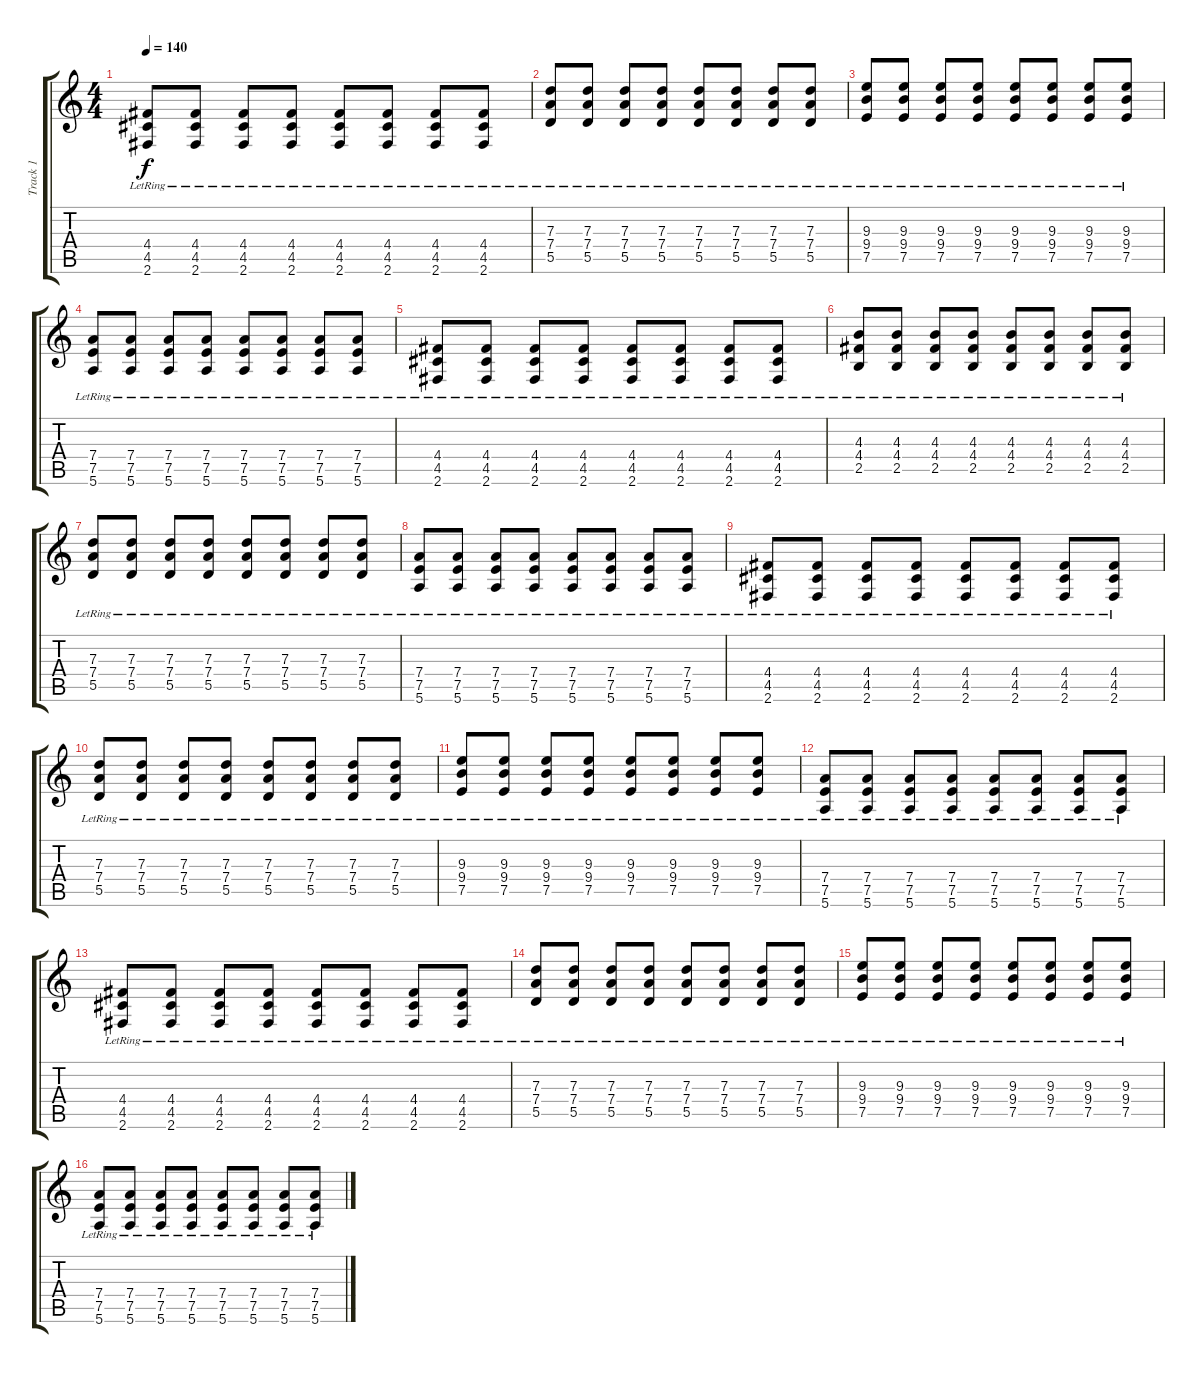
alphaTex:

\track ("Track 1" "Track 1") {instrument acousticguitarnylon}
\staff {score tabs}
\tuning (E4 B3 G3 D3 A2 E2) {hide}
\ts (4 4)
\tempo 140
\clef g2
\ks c
(4.4{lr} 4.5{lr} 2.6{lr}).8{dy f} (4.4{lr} 4.5{lr} 2.6{lr}).8 (4.4{lr} 4.5{lr} 2.6{lr}).8 (4.4{lr} 4.5{lr} 2.6{lr}).8 (4.4{lr} 4.5{lr} 2.6{lr}).8 (4.4{lr} 4.5{lr} 2.6{lr}).8 (4.4{lr} 4.5{lr} 2.6{lr}).8 (4.4{lr} 4.5{lr} 2.6{lr}).8 |
(7.3{lr} 7.4{lr} 5.5{lr}).8 (7.3{lr} 7.4{lr} 5.5{lr}).8 (7.3{lr} 7.4{lr} 5.5{lr}).8 (7.3{lr} 7.4{lr} 5.5{lr}).8 (7.3{lr} 7.4{lr} 5.5{lr}).8 (7.3{lr} 7.4{lr} 5.5{lr}).8 (7.3{lr} 7.4{lr} 5.5{lr}).8 (7.3{lr} 7.4{lr} 5.5{lr}).8 |
(9.3{lr} 9.4{lr} 7.5{lr}).8 (9.3{lr} 9.4{lr} 7.5{lr}).8 (9.3{lr} 9.4{lr} 7.5{lr}).8 (9.3{lr} 9.4{lr} 7.5{lr}).8 (9.3{lr} 9.4{lr} 7.5{lr}).8 (9.3{lr} 9.4{lr} 7.5{lr}).8 (9.3{lr} 9.4{lr} 7.5{lr}).8 (9.3{lr} 9.4{lr} 7.5{lr}).8 |
(7.4{lr} 7.5{lr} 5.6{lr}).8 (7.4{lr} 7.5{lr} 5.6{lr}).8 (7.4{lr} 7.5{lr} 5.6{lr}).8 (7.4{lr} 7.5{lr} 5.6{lr}).8 (7.4{lr} 7.5{lr} 5.6{lr}).8 (7.4{lr} 7.5{lr} 5.6{lr}).8 (7.4{lr} 7.5{lr} 5.6{lr}).8 (7.4{lr} 7.5{lr} 5.6{lr}).8 |
(4.4{lr} 4.5{lr} 2.6{lr}).8 (4.4{lr} 4.5{lr} 2.6{lr}).8 (4.4{lr} 4.5{lr} 2.6{lr}).8 (4.4{lr} 4.5{lr} 2.6{lr}).8 (4.4{lr} 4.5{lr} 2.6{lr}).8 (4.4{lr} 4.5{lr} 2.6{lr}).8 (4.4{lr} 4.5{lr} 2.6{lr}).8 (4.4{lr} 4.5{lr} 2.6{lr}).8 |
(4.3{lr} 4.4{lr} 2.5{lr}).8 (4.3{lr} 4.4{lr} 2.5{lr}).8 (4.3{lr} 4.4{lr} 2.5{lr}).8 (4.3{lr} 4.4{lr} 2.5{lr}).8 (4.3{lr} 4.4{lr} 2.5{lr}).8 (4.3{lr} 4.4{lr} 2.5{lr}).8 (4.3{lr} 4.4{lr} 2.5{lr}).8 (4.3{lr} 4.4{lr} 2.5{lr}).8 |
(7.3{lr} 7.4{lr} 5.5{lr}).8 (7.3{lr} 7.4{lr} 5.5{lr}).8 (7.3{lr} 7.4{lr} 5.5{lr}).8 (7.3{lr} 7.4{lr} 5.5{lr}).8 (7.3{lr} 7.4{lr} 5.5{lr}).8 (7.3{lr} 7.4{lr} 5.5{lr}).8 (7.3{lr} 7.4{lr} 5.5{lr}).8 (7.3{lr} 7.4{lr} 5.5{lr}).8 |
(7.4{lr} 7.5{lr} 5.6{lr}).8 (7.4{lr} 7.5{lr} 5.6{lr}).8 (7.4{lr} 7.5{lr} 5.6{lr}).8 (7.4{lr} 7.5{lr} 5.6{lr}).8 (7.4{lr} 7.5{lr} 5.6{lr}).8 (7.4{lr} 7.5{lr} 5.6{lr}).8 (7.4{lr} 7.5{lr} 5.6{lr}).8 (7.4{lr} 7.5{lr} 5.6{lr}).8 |
(4.4{lr} 4.5{lr} 2.6{lr}).8 (4.4{lr} 4.5{lr} 2.6{lr}).8 (4.4{lr} 4.5{lr} 2.6{lr}).8 (4.4{lr} 4.5{lr} 2.6{lr}).8 (4.4{lr} 4.5{lr} 2.6{lr}).8 (4.4{lr} 4.5{lr} 2.6{lr}).8 (4.4{lr} 4.5{lr} 2.6{lr}).8 (4.4{lr} 4.5{lr} 2.6{lr}).8 |
(7.3{lr} 7.4{lr} 5.5{lr}).8 (7.3{lr} 7.4{lr} 5.5{lr}).8 (7.3{lr} 7.4{lr} 5.5{lr}).8 (7.3{lr} 7.4{lr} 5.5{lr}).8 (7.3{lr} 7.4{lr} 5.5{lr}).8 (7.3{lr} 7.4{lr} 5.5{lr}).8 (7.3{lr} 7.4{lr} 5.5{lr}).8 (7.3{lr} 7.4{lr} 5.5{lr}).8 |
(9.3{lr} 9.4{lr} 7.5{lr}).8 (9.3{lr} 9.4{lr} 7.5{lr}).8 (9.3{lr} 9.4{lr} 7.5{lr}).8 (9.3{lr} 9.4{lr} 7.5{lr}).8 (9.3{lr} 9.4{lr} 7.5{lr}).8 (9.3{lr} 9.4{lr} 7.5{lr}).8 (9.3{lr} 9.4{lr} 7.5{lr}).8 (9.3{lr} 9.4{lr} 7.5{lr}).8 |
(7.4{lr} 7.5{lr} 5.6{lr}).8 (7.4{lr} 7.5{lr} 5.6{lr}).8 (7.4{lr} 7.5{lr} 5.6{lr}).8 (7.4{lr} 7.5{lr} 5.6{lr}).8 (7.4{lr} 7.5{lr} 5.6{lr}).8 (7.4{lr} 7.5{lr} 5.6{lr}).8 (7.4{lr} 7.5{lr} 5.6{lr}).8 (7.4{lr} 7.5{lr} 5.6{lr}).8 |
(4.4{lr} 4.5{lr} 2.6{lr}).8 (4.4{lr} 4.5{lr} 2.6{lr}).8 (4.4{lr} 4.5{lr} 2.6{lr}).8 (4.4{lr} 4.5{lr} 2.6{lr}).8 (4.4{lr} 4.5{lr} 2.6{lr}).8 (4.4{lr} 4.5{lr} 2.6{lr}).8 (4.4{lr} 4.5{lr} 2.6{lr}).8 (4.4{lr} 4.5{lr} 2.6{lr}).8 |
(7.3{lr} 7.4{lr} 5.5{lr}).8 (7.3{lr} 7.4{lr} 5.5{lr}).8 (7.3{lr} 7.4{lr} 5.5{lr}).8 (7.3{lr} 7.4{lr} 5.5{lr}).8 (7.3{lr} 7.4{lr} 5.5{lr}).8 (7.3{lr} 7.4{lr} 5.5{lr}).8 (7.3{lr} 7.4{lr} 5.5{lr}).8 (7.3{lr} 7.4{lr} 5.5{lr}).8 |
(9.3{lr} 9.4{lr} 7.5{lr}).8 (9.3{lr} 9.4{lr} 7.5{lr}).8 (9.3{lr} 9.4{lr} 7.5{lr}).8 (9.3{lr} 9.4{lr} 7.5{lr}).8 (9.3{lr} 9.4{lr} 7.5{lr}).8 (9.3{lr} 9.4{lr} 7.5{lr}).8 (9.3{lr} 9.4{lr} 7.5{lr}).8 (9.3{lr} 9.4{lr} 7.5{lr}).8 |
(7.4{lr} 7.5{lr} 5.6{lr}).8 (7.4{lr} 7.5{lr} 5.6{lr}).8 (7.4{lr} 7.5{lr} 5.6{lr}).8 (7.4{lr} 7.5{lr} 5.6{lr}).8 (7.4{lr} 7.5{lr} 5.6{lr}).8 (7.4{lr} 7.5{lr} 5.6{lr}).8 (7.4{lr} 7.5{lr} 5.6{lr}).8 (7.4{lr} 7.5{lr} 5.6{lr}).8
